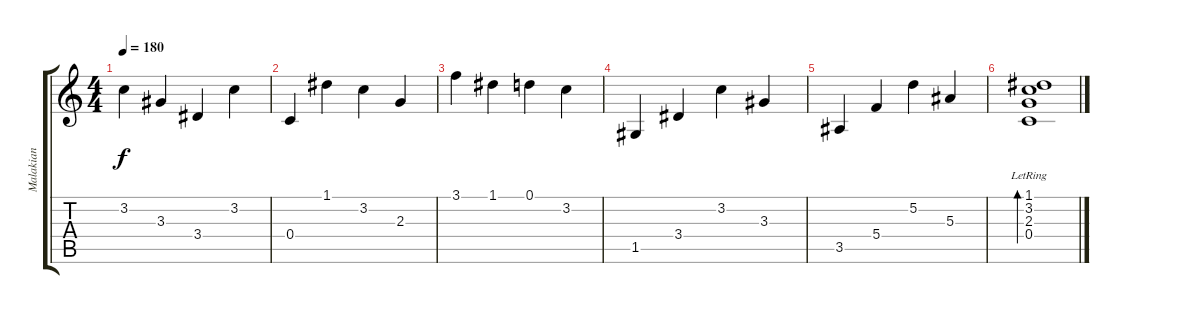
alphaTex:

\track ("Malakian" "Malakian") {instrument electricguitarclean}
\staff {score tabs}
\tuning (D4 A3 F3 C3 G2 C2) {hide}
\ts (4 4)
\tempo 180
\clef g2
\ks c
3.2.4{dy f} 3.3.4 3.4.4 3.2.4 |
0.4.4 1.1.4 3.2.4 2.3.4 |
3.1.4 1.1.4 0.1.4 3.2.4 |
1.5.4 3.4.4 3.2.4 3.3.4 |
3.5.4 5.4.4 5.2.4 5.3.4 |
(1.1{lr} 3.2 2.3 0.4).1{bd 240}
